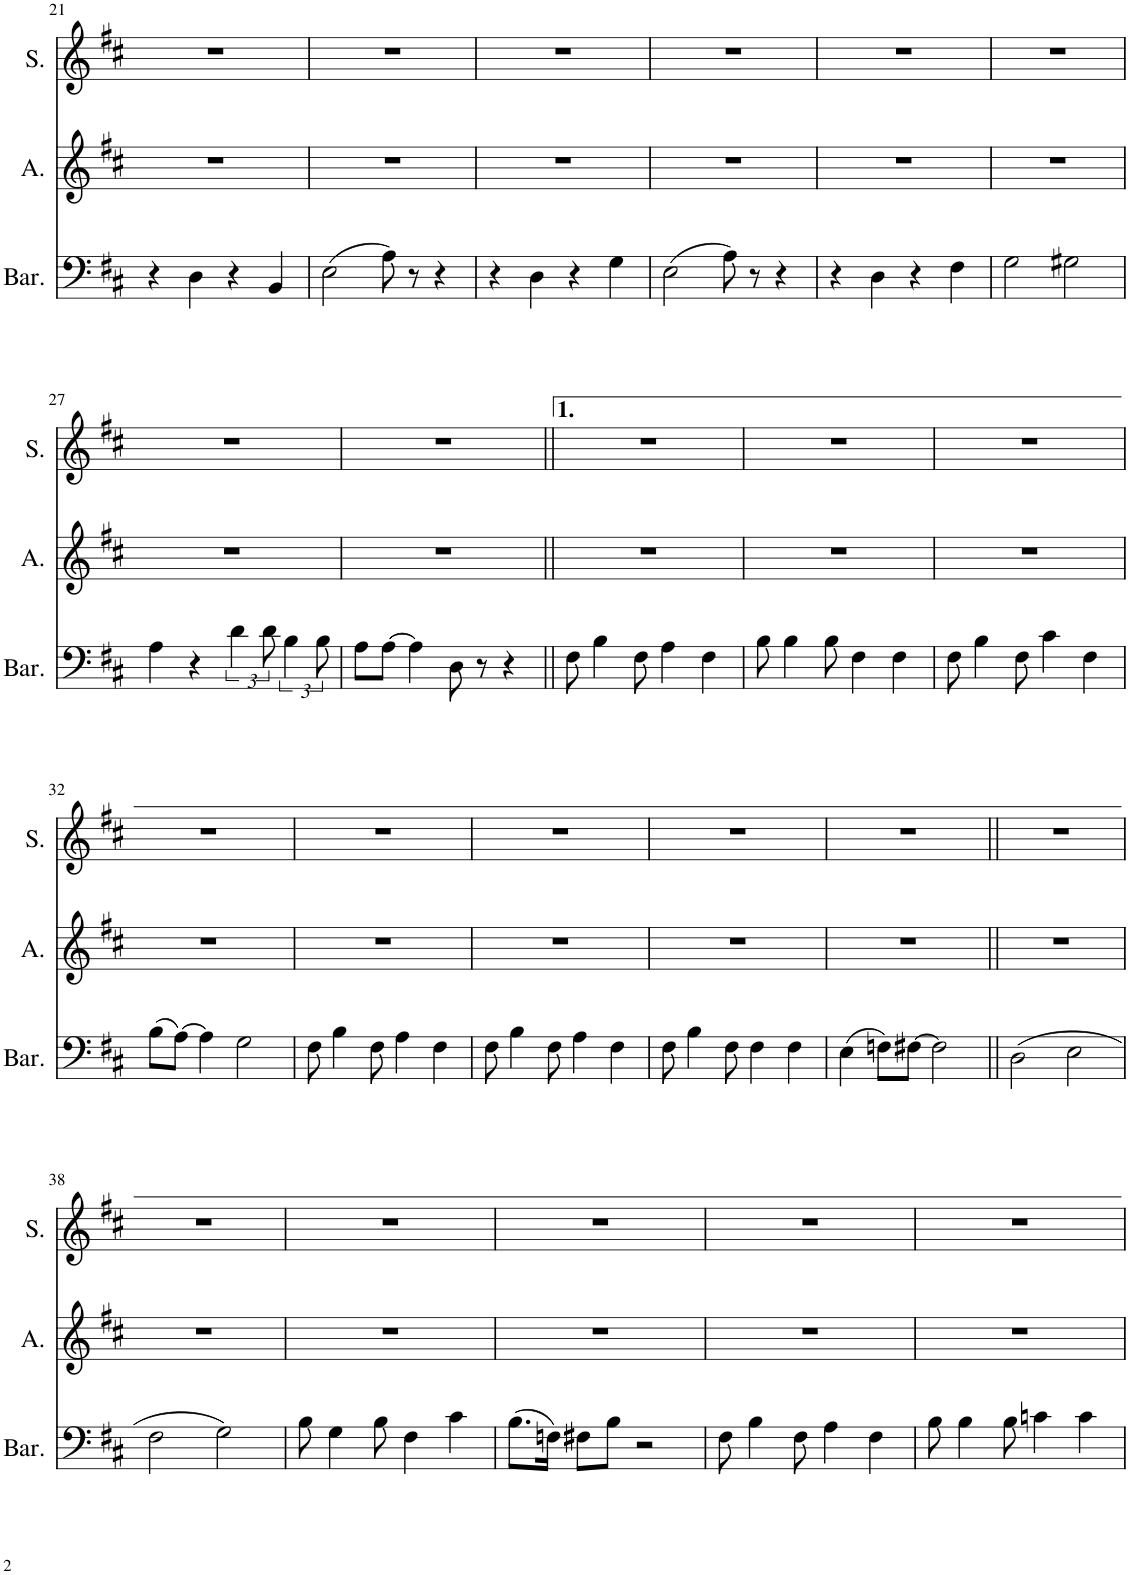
**kern	**kern	**kern
*part3	*part2	*part1
*staff3	*staff2	*staff1
*I"Baritone	*I"Alto	*I"Soprano
*I'Bar.	*I'A.	*I'S.
!!LO:PB:g=z
*clefF4	*clefG2	*clefG2
*Trd12c21	*	*
*k[f#c#]	*k[f#c#]	*k[f#c#]
*M4/4	*M4/4	*M4/4
=21	=21	=21
4r	1r	1r
4D\	.	.
4r	.	.
4BB/	.	.
=22	=22	=22
(2E\	1r	1r
8A\)	.	.
8r	.	.
4r	.	.
=23	=23	=23
4r	1r	1r
4D\	.	.
4r	.	.
4G\	.	.
=24	=24	=24
(2E\	1r	1r
8A\)	.	.
8r	.	.
4r	.	.
=25	=25	=25
4r	1r	1r
4D\	.	.
4r	.	.
4F#\	.	.
=26	=26	=26
2G\	1r	1r
2G#X\	.	.
!!LO:LB:g=z
=27	=27	=27
4A\	1r	1r
4r	.	.
6d\	.	.
12d\	.	.
6B\	.	.
12B\	.	.
=28	=28	=28
8A\L	1r	1r
[8A\J	.	.
4A\]	.	.
8D\	.	.
8r	.	.
4r	.	.
=29||	=29||	=29||
8F#\	1r	1r
4B\	.	.
8F#\	.	.
4A\	.	.
4F#\	.	.
=30	=30	=30
8B\	1r	1r
4B\	.	.
8B\	.	.
4F#\	.	.
4F#\	.	.
=31	=31	=31
8F#\	1r	1r
4B\	.	.
8F#\	.	.
4c#\	.	.
4F#\	.	.
!!LO:LB:g=z
=32	=32	=32
(8B\L	1r	1r
[8A\J)	.	.
4A\]	.	.
2G\	.	.
=33	=33	=33
8F#\	1r	1r
4B\	.	.
8F#\	.	.
4A\	.	.
4F#\	.	.
=34	=34	=34
8F#\	1r	1r
4B\	.	.
8F#\	.	.
4A\	.	.
4F#\	.	.
=35	=35	=35
8F#\	1r	1r
4B\	.	.
8F#\	.	.
4F#\	.	.
4F#\	.	.
=36	=36	=36
(4E\	1r	1r
8Fn\L)	.	.
[8F#X\J	.	.
2F#\]	.	.
=37||	=37||	=37||
(2D\	1r	1r
2E\	.	.
!!LO:LB:g=z
=38	=38	=38
2F#\	1r	1r
2G\)	.	.
=39	=39	=39
8B\	1r	1r
4G\	.	.
8B\	.	.
4F#\	.	.
4c#\	.	.
=40	=40	=40
(8.B\L	1r	1r
16Fn\Jk)	.	.
8F#X\L	.	.
8B\J	.	.
2r	.	.
=41	=41	=41
8F#\	1r	1r
4B\	.	.
8F#\	.	.
4A\	.	.
4F#\	.	.
=42	=42	=42
8B\	1r	1r
4B\	.	.
8B\	.	.
4cn\	.	.
4c\	.	.
=	=	=
*-	*-	*-
